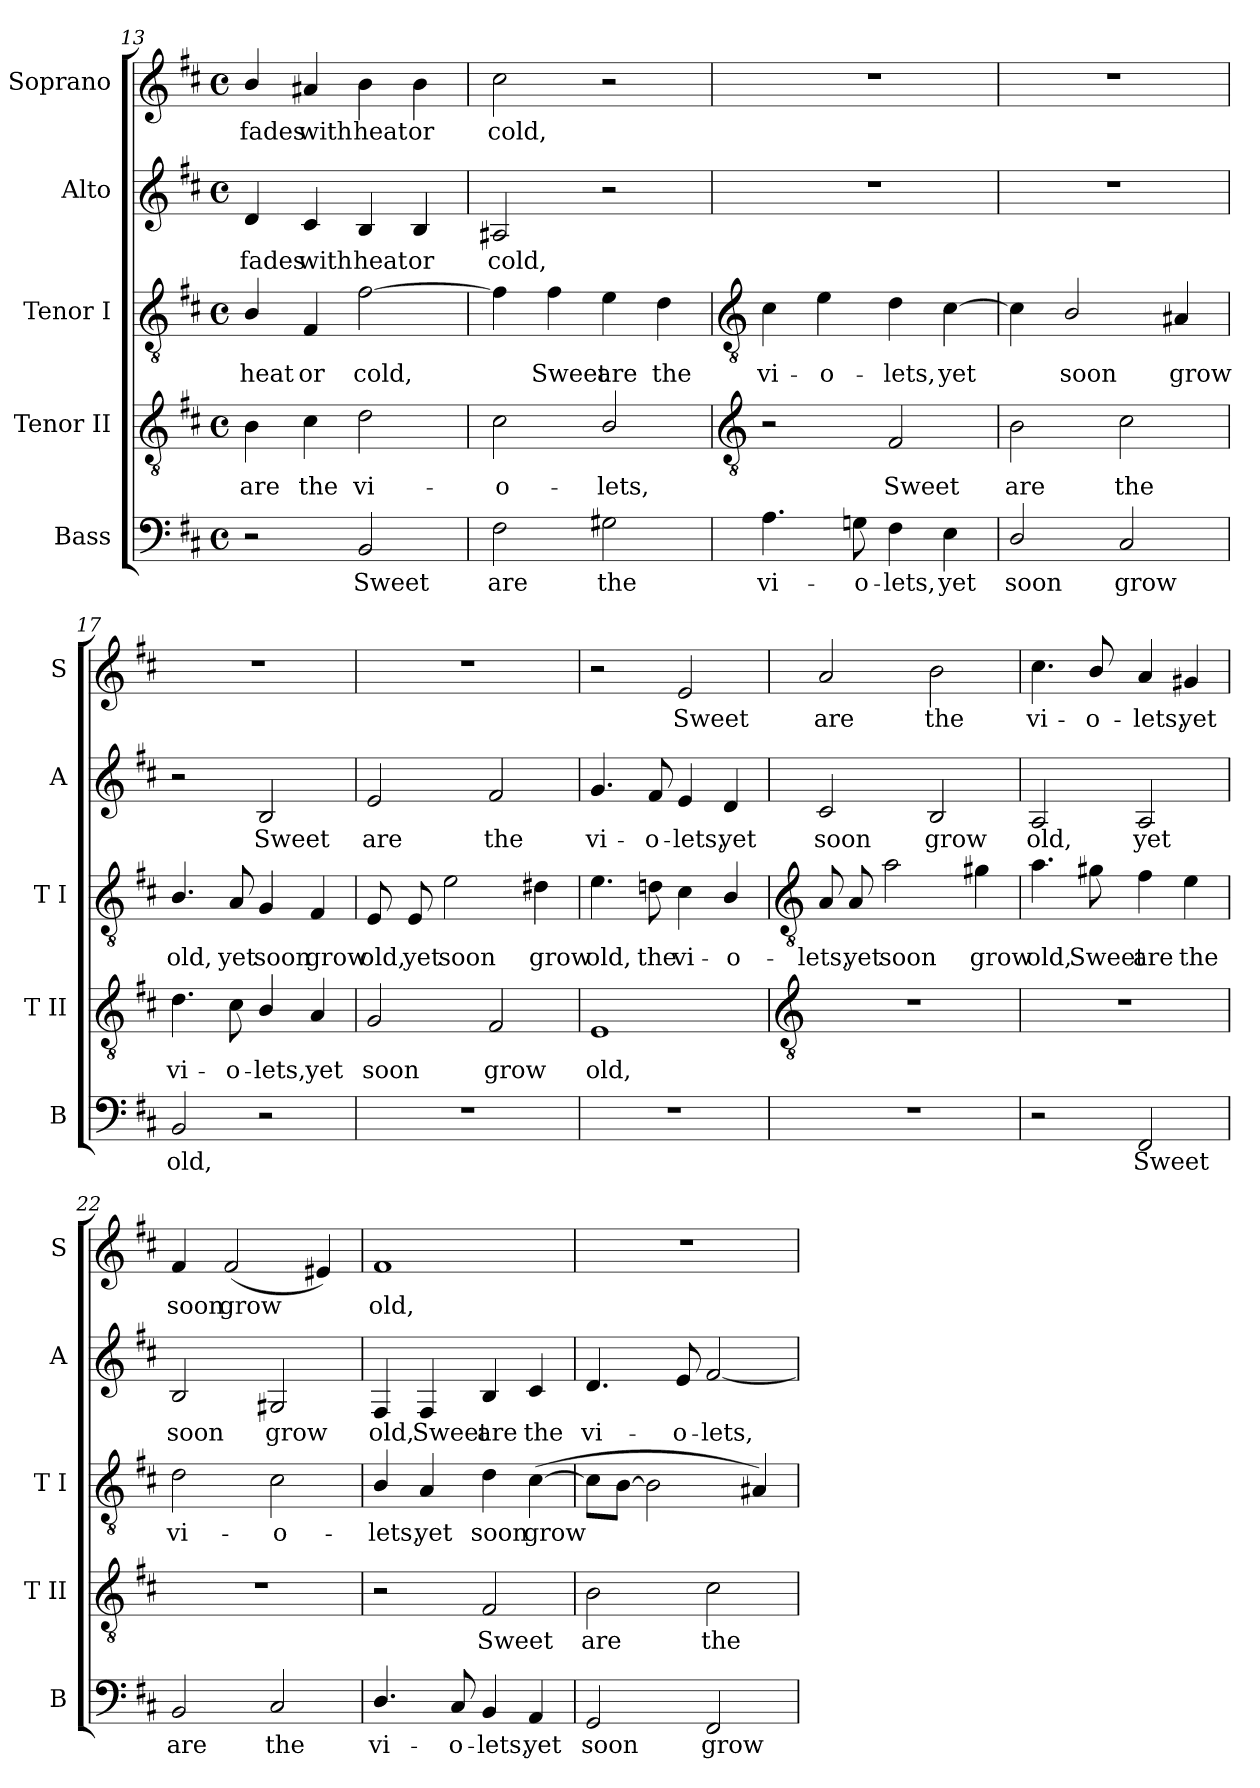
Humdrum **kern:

**kern	**text	**kern	**text	**kern	**text	**kern	**text	**kern	**text
*part5	*part5	*part4	*part4	*part3	*part3	*part2	*part2	*part1	*part1
*staff5	*staff5	*staff4	*staff4	*staff3	*staff3	*staff2	*staff2	*staff1	*staff1
*I"Bass	*	*I"Tenor II	*	*I"Tenor I	*	*I"Alto	*	*I"Soprano	*
*I'B	*	*I'T II	*	*I'T I	*	*I'A	*	*I'S	*
*clefF4	*	*clefGv2	*	*clefGv2	*	*clefG2	*	*clefG2	*
*k[f#c#]	*	*k[f#c#]	*	*k[f#c#]	*	*k[f#c#]	*	*k[f#c#]	*
*D:	*	*D:	*	*D:	*	*D:	*	*D:	*
*M4/4	*	*M4/4	*	*M4/4	*	*M4/4	*	*M4/4	*
*met(c)	*	*met(c)	*	*met(c)	*	*met(c)	*	*met(c)	*
=13	=13	=13	=13	=13	=13	=13	=13	=13	=13
!	!	!	!LO:LY:b	!	!LO:LY:b	!	!LO:LY:b	!	!LO:LY:b
2r	.	4B	are	4B/	heat	4d	fades	4b/	fades
!	!	!	!LO:LY:b	!	!LO:LY:b	!	!LO:LY:b	!	!LO:LY:b
.	.	4c#	the	4F#	or	4c#	with	4a#X	with
!	!LO:LY:b	!	!LO:LY:b	!	!LO:LY:b	!	!LO:LY:b	!	!LO:LY:b
2BB	Sweet	2d	vi-	[2f#	cold,	4B	heat	4b	heat
!	!	!	!	!	!	!	!LO:LY:b	!	!LO:LY:b
.	.	.	.	.	.	4B	or	4b	or
=14	=14	=14	=14	=14	=14	=14	=14	=14	=14
!	!LO:LY:b	!	!LO:LY:b	!	!	!	!LO:LY:b	!	!LO:LY:b
2F#	are	2c#	-o-	4f#]	.	2A#X	cold,	2cc#	cold,
!	!	!	!	!	!LO:LY:b	!	!	!	!
.	.	.	.	4f#	Sweet	.	.	.	.
!	!LO:LY:b	!	!LO:LY:b	!	!LO:LY:b	!	!	!	!
2G#X	the	2B/	-lets,	4e	are	2r	.	2r	.
!	!	!	!	!	!LO:LY:b	!	!	!	!
.	.	.	.	4d	the	.	.	.	.
!!LO:LB:g=z
=15	=15	=15	=15	=15	=15	=15	=15	=15	=15
*	*	*clefGv2	*	*clefGv2	*	*	*	*	*
!	!LO:LY:b	!	!	!	!LO:LY:b	!	!	!	!
4.A	vi-	2r	.	4c#	vi-	1r	.	1r	.
!	!	!	!	!	!LO:LY:b	!	!	!	!
.	.	.	.	4e	-o-	.	.	.	.
!	!LO:LY:b	!	!	!	!	!	!	!	!
8Gn	-o-	.	.	.	.	.	.	.	.
!	!LO:LY:b	!	!LO:LY:b	!	!LO:LY:b	!	!	!	!
4F#	-lets,	2F#	Sweet	4d	-lets,	.	.	.	.
!	!LO:LY:b	!	!	!	!LO:LY:b	!	!	!	!
4E	yet	.	.	[4c#	yet	.	.	.	.
=16	=16	=16	=16	=16	=16	=16	=16	=16	=16
!	!LO:LY:b	!	!LO:LY:b	!	!	!	!	!	!
2D/	soon	2B	are	4c#]	.	1r	.	1r	.
!	!	!	!	!	!LO:LY:b	!	!	!	!
.	.	.	.	2B/	soon	.	.	.	.
!	!LO:LY:b	!	!LO:LY:b	!	!	!	!	!	!
2C#	grow	2c#	the	.	.	.	.	.	.
!	!	!	!	!	!LO:LY:b	!	!	!	!
.	.	.	.	4A#X	grow	.	.	.	.
=17	=17	=17	=17	=17	=17	=17	=17	=17	=17
!	!LO:LY:b	!	!LO:LY:b	!	!LO:LY:b	!	!	!	!
2BB	old,	4.d	vi-	4.B/	old,	2r	.	1r	.
!	!	!	!LO:LY:b	!	!LO:LY:b	!	!	!	!
.	.	8c#	-o-	8A	yet	.	.	.	.
!	!	!	!LO:LY:b	!	!LO:LY:b	!	!LO:LY:b	!	!
2r	.	4B/	-lets,	4G	soon	2B	Sweet	.	.
!	!	!	!LO:LY:b	!	!LO:LY:b	!	!	!	!
.	.	4A	yet	4F#	grow	.	.	.	.
=18	=18	=18	=18	=18	=18	=18	=18	=18	=18
!	!	!	!LO:LY:b	!	!LO:LY:b	!	!LO:LY:b	!	!
1r	.	2G	soon	8E	old,	2e	are	1r	.
!	!	!	!	!	!LO:LY:b	!	!	!	!
.	.	.	.	8E	yet	.	.	.	.
!	!	!	!	!	!LO:LY:b	!	!	!	!
.	.	.	.	2e	soon	.	.	.	.
!	!	!	!LO:LY:b	!	!	!	!LO:LY:b	!	!
.	.	2F#	grow	.	.	2f#	the	.	.
!	!	!	!	!	!LO:LY:b	!	!	!	!
.	.	.	.	4d#X	grow	.	.	.	.
=19	=19	=19	=19	=19	=19	=19	=19	=19	=19
!	!	!	!LO:LY:b	!	!LO:LY:b	!	!LO:LY:b	!	!
1r	.	1E	old,	4.e	old,	4.g	vi-	2r	.
!	!	!	!	!	!LO:LY:b	!	!LO:LY:b	!	!
.	.	.	.	8dn	the	8f#	-o-	.	.
!	!	!	!	!	!LO:LY:b	!	!LO:LY:b	!	!LO:LY:b
.	.	.	.	4c#	vi-	4e	-lets,	2e	Sweet
!	!	!	!	!	!LO:LY:b	!	!LO:LY:b	!	!
.	.	.	.	4B/	-o-	4d	yet	.	.
!!LO:LB:g=z
=20	=20	=20	=20	=20	=20	=20	=20	=20	=20
*	*	*clefGv2	*	*clefGv2	*	*	*	*	*
!	!	!	!	!	!LO:LY:b	!	!LO:LY:b	!	!LO:LY:b
1r	.	1r	.	8A	-lets,	2c#	soon	2a	are
!	!	!	!	!	!LO:LY:b	!	!	!	!
.	.	.	.	8A	yet	.	.	.	.
!	!	!	!	!	!LO:LY:b	!	!	!	!
.	.	.	.	2a	soon	.	.	.	.
!	!	!	!	!	!	!	!LO:LY:b	!	!LO:LY:b
.	.	.	.	.	.	2B	grow	2b	the
!	!	!	!	!	!LO:LY:b	!	!	!	!
.	.	.	.	4g#X	grow	.	.	.	.
=21	=21	=21	=21	=21	=21	=21	=21	=21	=21
!	!	!	!	!	!LO:LY:b	!	!LO:LY:b	!	!LO:LY:b
2r	.	1r	.	4.a	old,	2A	old,	4.cc#	vi-
!	!	!	!	!	!LO:LY:b	!	!	!	!LO:LY:b
.	.	.	.	8g#X	Sweet	.	.	8b/	-o-
!	!LO:LY:b	!	!	!	!LO:LY:b	!	!LO:LY:b	!	!LO:LY:b
2FF#	Sweet	.	.	4f#	are	2A	yet	4a	-lets,
!	!	!	!	!	!LO:LY:b	!	!	!	!LO:LY:b
.	.	.	.	4e	the	.	.	4g#X	yet
=22	=22	=22	=22	=22	=22	=22	=22	=22	=22
!	!LO:LY:b	!	!	!	!LO:LY:b	!	!LO:LY:b	!	!LO:LY:b
2BB	are	1r	.	2d	vi-	2B	soon	4f#	soon
!	!	!	!	!	!	!	!	!	!LO:LY:b
.	.	.	.	.	.	.	.	(<2f#	grow
!	!LO:LY:b	!	!	!	!LO:LY:b	!	!LO:LY:b	!	!
2C#	the	.	.	2c#	-o-	2G#X	grow	.	.
.	.	.	.	.	.	.	.	4e#X)	.
=23	=23	=23	=23	=23	=23	=23	=23	=23	=23
!	!LO:LY:b	!	!	!	!LO:LY:b	!	!LO:LY:b	!	!LO:LY:b
4.D/	vi-	2r	.	4B/	-lets,	4F#	old,	1f#	old,
!	!	!	!	!	!LO:LY:b	!	!LO:LY:b	!	!
.	.	.	.	4A	yet	4F#	Sweet	.	.
!	!LO:LY:b	!	!	!	!	!	!	!	!
8C#	-o-	.	.	.	.	.	.	.	.
!	!LO:LY:b	!	!LO:LY:b	!	!LO:LY:b	!	!LO:LY:b	!	!
4BB	-lets,	2F#	Sweet	4d	soon	4B	are	.	.
!	!LO:LY:b	!	!	!	!LO:LY:b	!	!LO:LY:b	!	!
4AA	yet	.	.	(>[4c#	grow	4c#	the	.	.
=24	=24	=24	=24	=24	=24	=24	=24	=24	=24
!	!LO:LY:b	!	!LO:LY:b	!	!	!	!LO:LY:b	!	!
2GG	soon	2B	are	8c#L]	.	4.d	vi-	1r	.
.	.	.	.	[8BJ	.	.	.	.	.
.	.	.	.	2B]	.	.	.	.	.
!	!	!	!	!	!	!	!LO:LY:b	!	!
.	.	.	.	.	.	8e	-o-	.	.
!	!LO:LY:b	!	!LO:LY:b	!	!	!	!LO:LY:b	!	!
2FF#	grow	2c#	the	.	.	[2f#	-lets,	.	.
.	.	.	.	4A#X)	.	.	.	.	.
=	=	=	=	=	=	=	=	=	=
*-	*-	*-	*-	*-	*-	*-	*-	*-	*-
